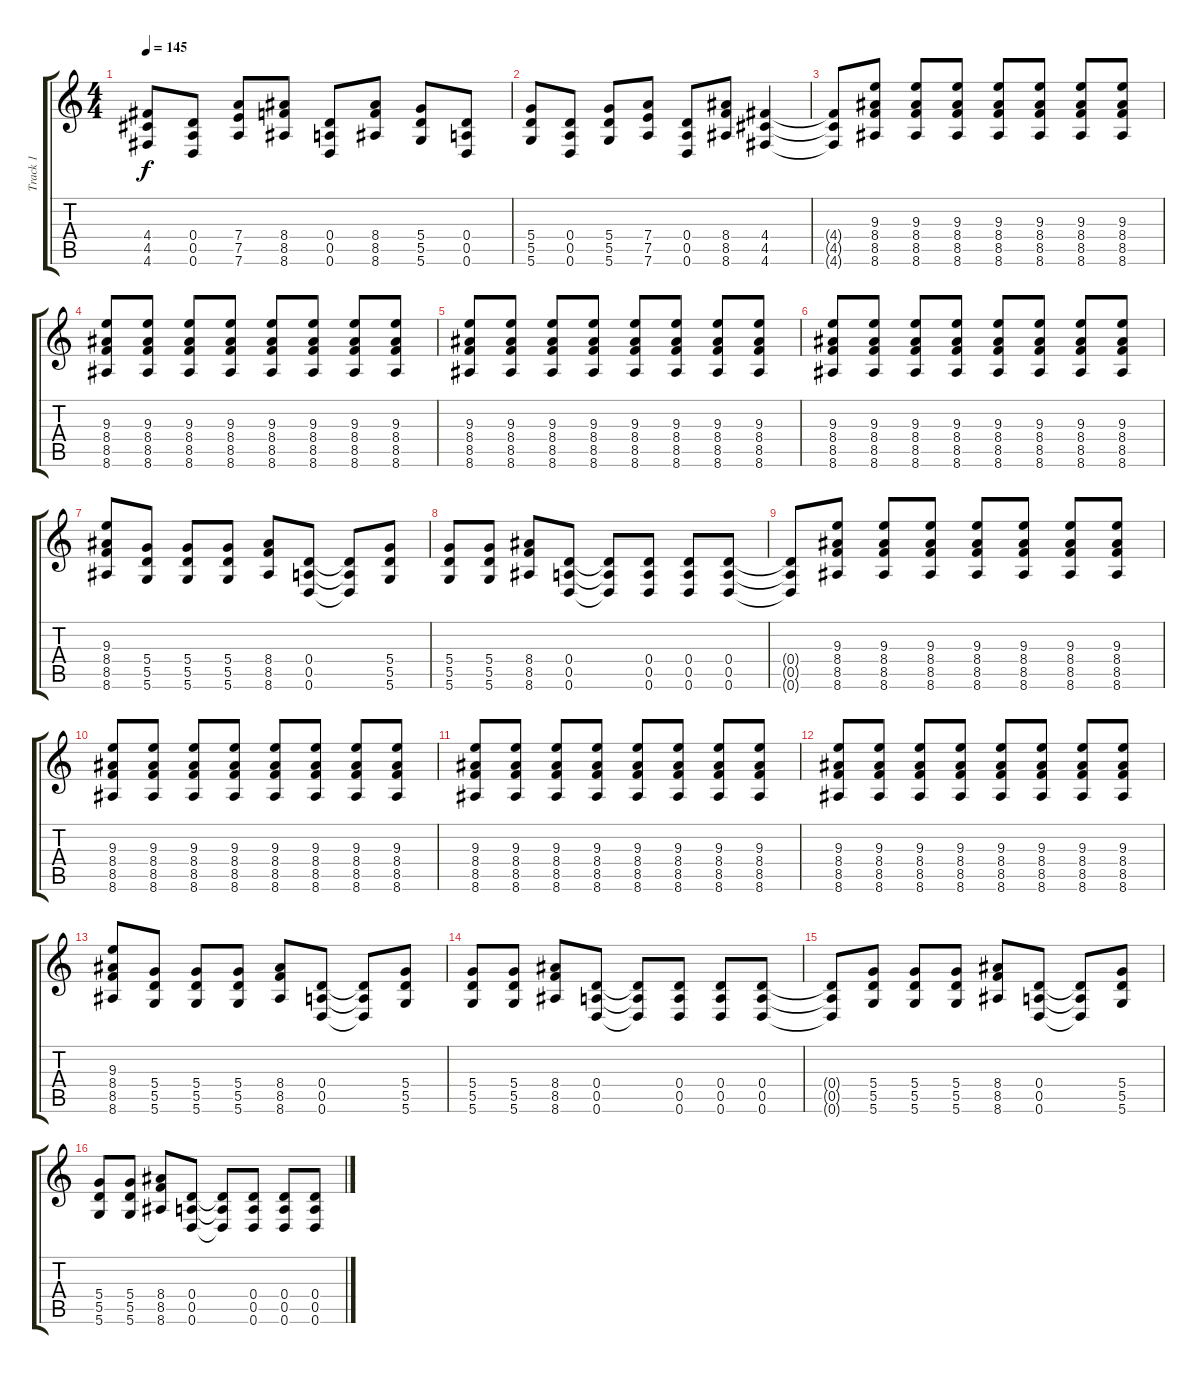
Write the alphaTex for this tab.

\track ("Track 1" "Track 1") {instrument distortionguitar}
\staff {score tabs}
\tuning (E4 B3 G3 D3 A2 D2) {hide}
\ts (4 4)
\tempo 145
\clef g2
\ks c
(4.4{t} 4.5{t} 4.6{t}).8{dy f volume 13} (0.4 0.5 0.6).8 (7.4 7.5 7.6).8 (8.4 8.5 8.6).8 (0.4 0.5 0.6).8 (8.4 8.5 8.6).8 (5.4 5.5 5.6).8 (0.4 0.5 0.6).8 |
(5.4 5.5 5.6).8 (0.4 0.5 0.6).8 (5.4 5.5 5.6).8 (7.4 7.5 7.6).8 (0.4 0.5 0.6).8 (8.4 8.5 8.6).8 (4.4 4.5 4.6).4 |
(4.4{t} 4.5{t} 4.6{t}).8 (9.3 8.4 8.5 8.6).8 (9.3 8.4 8.5 8.6).8 (9.3 8.4 8.5 8.6).8 (9.3 8.4 8.5 8.6).8 (9.3 8.4 8.5 8.6).8 (9.3 8.4 8.5 8.6).8 (9.3 8.4 8.5 8.6).8 |
(9.3 8.4 8.5 8.6).8 (9.3 8.4 8.5 8.6).8 (9.3 8.4 8.5 8.6).8 (9.3 8.4 8.5 8.6).8 (9.3 8.4 8.5 8.6).8 (9.3 8.4 8.5 8.6).8 (9.3 8.4 8.5 8.6).8 (9.3 8.4 8.5 8.6).8 |
(9.3 8.4 8.5 8.6).8 (9.3 8.4 8.5 8.6).8 (9.3 8.4 8.5 8.6).8 (9.3 8.4 8.5 8.6).8 (9.3 8.4 8.5 8.6).8 (9.3 8.4 8.5 8.6).8 (9.3 8.4 8.5 8.6).8 (9.3 8.4 8.5 8.6).8 |
(9.3 8.4 8.5 8.6).8 (9.3 8.4 8.5 8.6).8 (9.3 8.4 8.5 8.6).8 (9.3 8.4 8.5 8.6).8 (9.3 8.4 8.5 8.6).8 (9.3 8.4 8.5 8.6).8 (9.3 8.4 8.5 8.6).8 (9.3 8.4 8.5 8.6).8 |
(9.3 8.4 8.5 8.6).8 (5.4 5.5 5.6).8 (5.4 5.5 5.6).8 (5.4 5.5 5.6).8 (8.4 8.5 8.6).8 (0.4 0.5 0.6).8 (0.4{t} 0.5{t} 0.6{t}).8 (5.4 5.5 5.6).8 |
(5.4 5.5 5.6).8 (5.4 5.5 5.6).8 (8.4 8.5 8.6).8 (0.4 0.5 0.6).8 (0.4{t} 0.5{t} 0.6{t}).8 (0.4 0.5 0.6).8 (0.4 0.5 0.6).8 (0.4 0.5 0.6).8 |
(0.4{t} 0.5{t} 0.6{t}).8 (9.3 8.4 8.5 8.6).8 (9.3 8.4 8.5 8.6).8 (9.3 8.4 8.5 8.6).8 (9.3 8.4 8.5 8.6).8 (9.3 8.4 8.5 8.6).8 (9.3 8.4 8.5 8.6).8 (9.3 8.4 8.5 8.6).8 |
(9.3 8.4 8.5 8.6).8 (9.3 8.4 8.5 8.6).8 (9.3 8.4 8.5 8.6).8 (9.3 8.4 8.5 8.6).8 (9.3 8.4 8.5 8.6).8 (9.3 8.4 8.5 8.6).8 (9.3 8.4 8.5 8.6).8 (9.3 8.4 8.5 8.6).8 |
(9.3 8.4 8.5 8.6).8 (9.3 8.4 8.5 8.6).8 (9.3 8.4 8.5 8.6).8 (9.3 8.4 8.5 8.6).8 (9.3 8.4 8.5 8.6).8 (9.3 8.4 8.5 8.6).8 (9.3 8.4 8.5 8.6).8 (9.3 8.4 8.5 8.6).8 |
(9.3 8.4 8.5 8.6).8 (9.3 8.4 8.5 8.6).8 (9.3 8.4 8.5 8.6).8 (9.3 8.4 8.5 8.6).8 (9.3 8.4 8.5 8.6).8 (9.3 8.4 8.5 8.6).8 (9.3 8.4 8.5 8.6).8 (9.3 8.4 8.5 8.6).8 |
(9.3 8.4 8.5 8.6).8 (5.4 5.5 5.6).8 (5.4 5.5 5.6).8 (5.4 5.5 5.6).8 (8.4 8.5 8.6).8 (0.4 0.5 0.6).8 (0.4{t} 0.5{t} 0.6{t}).8 (5.4 5.5 5.6).8 |
(5.4 5.5 5.6).8 (5.4 5.5 5.6).8 (8.4 8.5 8.6).8 (0.4 0.5 0.6).8 (0.4{t} 0.5{t} 0.6{t}).8 (0.4 0.5 0.6).8 (0.4 0.5 0.6).8 (0.4 0.5 0.6).8 |
(0.4{t} 0.5{t} 0.6{t}).8 (5.4 5.5 5.6).8 (5.4 5.5 5.6).8 (5.4 5.5 5.6).8 (8.4 8.5 8.6).8 (0.4 0.5 0.6).8 (0.4{t} 0.5{t} 0.6{t}).8 (5.4 5.5 5.6).8 |
(5.4 5.5 5.6).8 (5.4 5.5 5.6).8 (8.4 8.5 8.6).8 (0.4 0.5 0.6).8 (0.4{t} 0.5{t} 0.6{t}).8 (0.4 0.5 0.6).8 (0.4 0.5 0.6).8 (0.4 0.5 0.6).8
